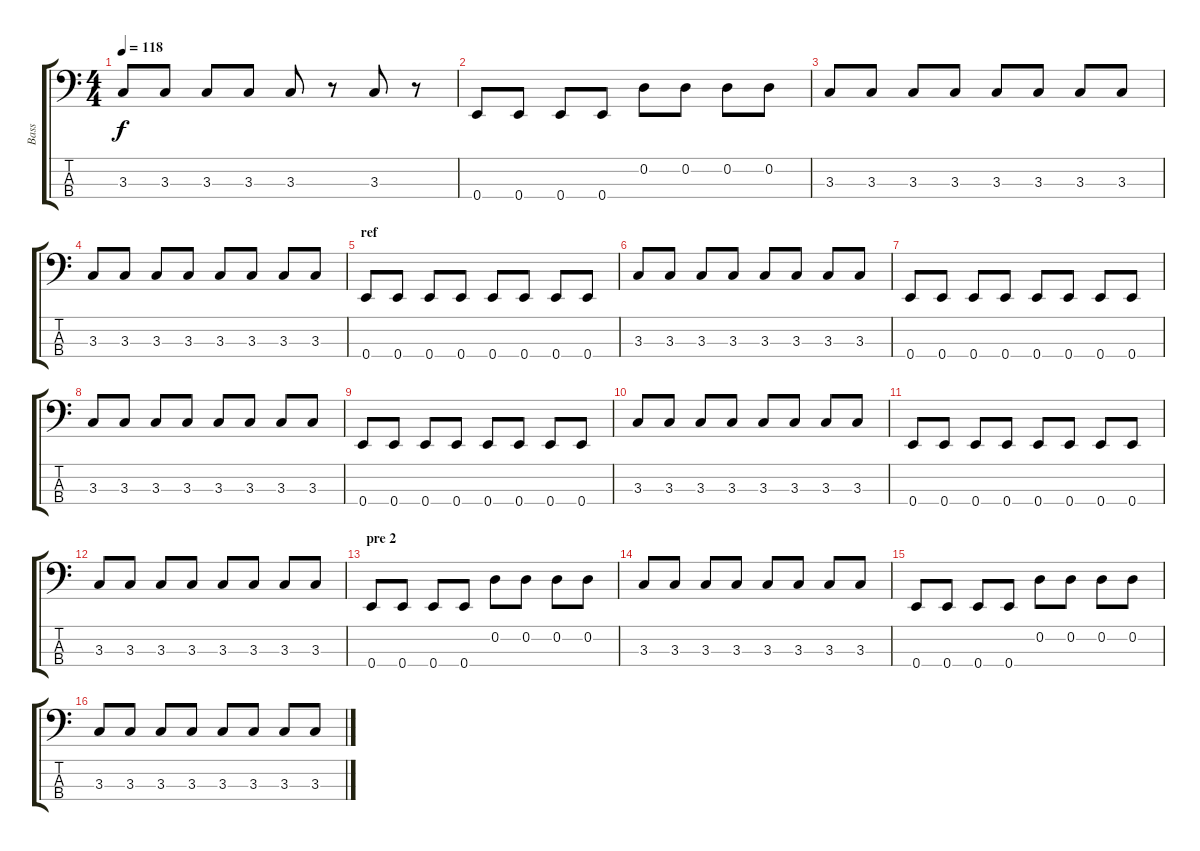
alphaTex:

\track ("Bass" "Bass") {instrument electricbasspick}
\staff {score tabs}
\tuning (G2 D2 A1 E1) {hide}
\ts (4 4)
\tempo 118
\clef f4
\ks c
3.3.8{dy f} 3.3.8 3.3.8 3.3.8 3.3.8 r.8 3.3.8 r.8 |
0.4.8 0.4.8 0.4.8 0.4.8 0.2.8 0.2.8 0.2.8 0.2.8 |
3.3.8 3.3.8 3.3.8 3.3.8 3.3.8 3.3.8 3.3.8 3.3.8 |
3.3.8 3.3.8 3.3.8 3.3.8 3.3.8 3.3.8 3.3.8 3.3.8 |
\section ("" "ref")
0.4.8 0.4.8 0.4.8 0.4.8 0.4.8 0.4.8 0.4.8 0.4.8 |
3.3.8 3.3.8 3.3.8 3.3.8 3.3.8 3.3.8 3.3.8 3.3.8 |
0.4.8 0.4.8 0.4.8 0.4.8 0.4.8 0.4.8 0.4.8 0.4.8 |
3.3.8 3.3.8 3.3.8 3.3.8 3.3.8 3.3.8 3.3.8 3.3.8 |
0.4.8 0.4.8 0.4.8 0.4.8 0.4.8 0.4.8 0.4.8 0.4.8 |
3.3.8 3.3.8 3.3.8 3.3.8 3.3.8 3.3.8 3.3.8 3.3.8 |
0.4.8 0.4.8 0.4.8 0.4.8 0.4.8 0.4.8 0.4.8 0.4.8 |
3.3.8 3.3.8 3.3.8 3.3.8 3.3.8 3.3.8 3.3.8 3.3.8 |
\section ("" "pre 2")
0.4.8 0.4.8 0.4.8 0.4.8 0.2.8 0.2.8 0.2.8 0.2.8 |
3.3.8 3.3.8 3.3.8 3.3.8 3.3.8 3.3.8 3.3.8 3.3.8 |
0.4.8 0.4.8 0.4.8 0.4.8 0.2.8 0.2.8 0.2.8 0.2.8 |
3.3.8 3.3.8 3.3.8 3.3.8 3.3.8 3.3.8 3.3.8 3.3.8
